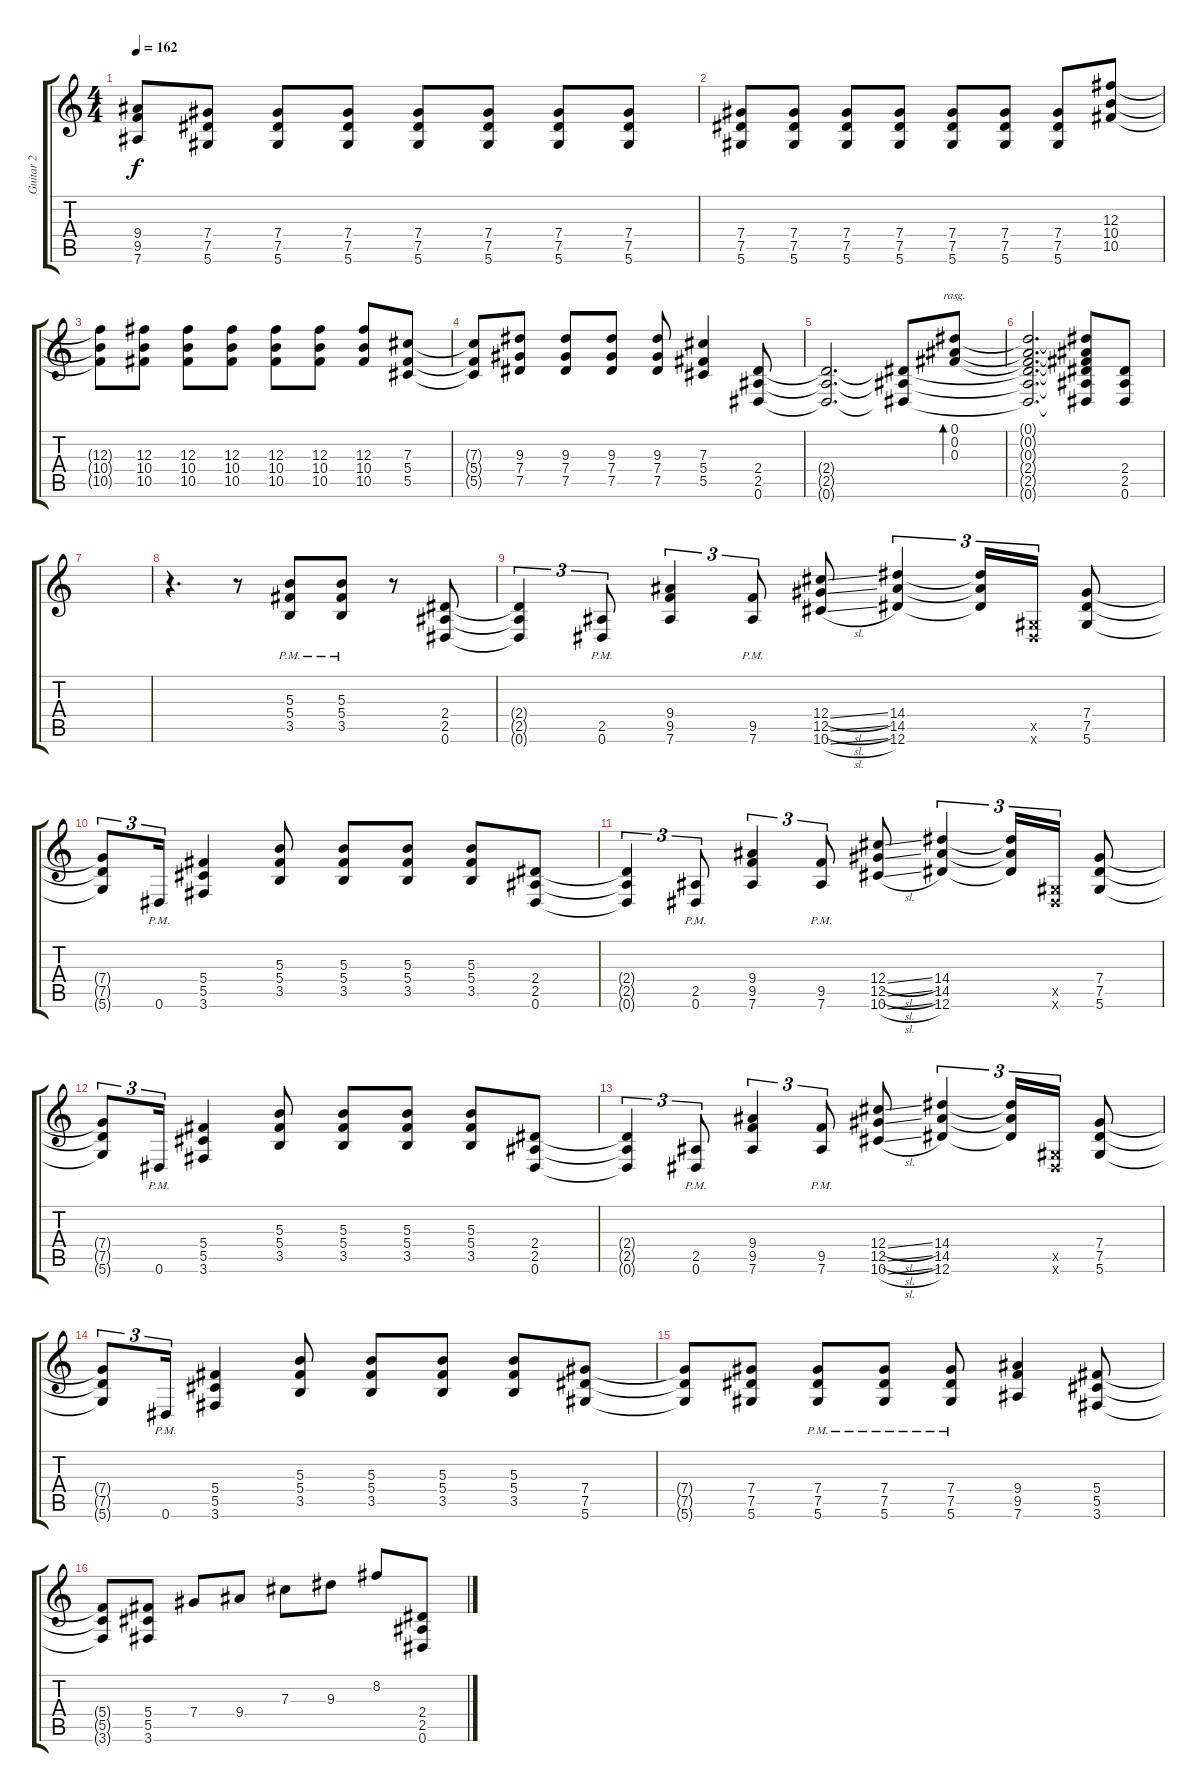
\track ("Guitar 2" "Guitar 2") {instrument distortionguitar}
\staff {score tabs}
\tuning (Eb4 Bb3 Gb3 Db3 Ab2 Eb2) {hide}
\ts (4 4)
\tempo 162
\clef g2
\ks c
(9.4{t} 9.5{t} 7.6{t}).8{dy f} (7.4 7.5 5.6).8 (7.4 7.5 5.6).8 (7.4 7.5 5.6).8 (7.4 7.5 5.6).8 (7.4 7.5 5.6).8 (7.4 7.5 5.6).8 (7.4 7.5 5.6).8 |
(7.4 7.5 5.6).8 (7.4 7.5 5.6).8 (7.4 7.5 5.6).8 (7.4 7.5 5.6).8 (7.4 7.5 5.6).8 (7.4 7.5 5.6).8 (7.4 7.5 5.6).8 (12.3 10.4 10.5).8 |
(12.3{t} 10.4{t} 10.5{t}).8 (12.3 10.4 10.5).8 (12.3 10.4 10.5).8 (12.3 10.4 10.5).8 (12.3 10.4 10.5).8 (12.3 10.4 10.5).8 (12.3 10.4 10.5).8 (7.3 5.4 5.5).8 |
(7.3{t} 5.4{t} 5.5{t}).8 (9.3 7.4 7.5).8 (9.3 7.4 7.5).8 (9.3 7.4 7.5).8 (9.3 7.4 7.5).8 (7.3 5.4 5.5).4 (2.4 2.5 0.6).8 |
(2.4{t} 2.5{t} 0.6{t}).2{d} (2.4{t} 2.5{t} 0.6{t}).8 (0.1 0.2 0.3).8{bd 240 rasg ii} |
(0.1{t} 0.2{t} 0.3{t} 2.4{t} 2.5{t} 0.6{t}).2{d} (0.1{t} 0.2{t} 0.3{t} 2.4{t} 2.5{t} 0.6{t}).8 (2.4 2.5 0.6).8 |
|
r.4{d} r.8 (5.3{pm} 5.4{pm} 3.5{pm}).8 (5.3{pm} 5.4{pm} 3.5{pm}).8 r.8 (2.4 2.5 0.6).8 |
(2.4{t} 2.5{t} 0.6{t}).4{tu (3 2)} (2.5{pm} 0.6{pm}).8{tu (3 2)} (9.4 9.5 7.6).4{tu (3 2)} (9.5{pm} 7.6{pm}).8{tu (3 2)} (12.4{sl} 12.5{sl} 10.6{sl}).8 (14.4 14.5 12.6).4{tu (3 2)} (14.4{t} 14.5{t} 12.6{t}).16{tu (3 2)} (0.5{x} 0.6{x}).16{tu (3 2)} (7.4 7.5 5.6).8 |
(7.4{t} 7.5{t} 5.6{t}).8{tu (3 2)} 0.6{pm}.16{tu (3 2)} (5.4 5.5 3.6).4 (5.3 5.4 3.5).8 (5.3 5.4 3.5).8 (5.3 5.4 3.5).8 (5.3 5.4 3.5).8 (2.4 2.5 0.6).8 |
(2.4{t} 2.5{t} 0.6{t}).4{tu (3 2)} (2.5{pm} 0.6{pm}).8{tu (3 2)} (9.4 9.5 7.6).4{tu (3 2)} (9.5{pm} 7.6{pm}).8{tu (3 2)} (12.4{sl} 12.5{sl} 10.6{sl}).8 (14.4 14.5 12.6).4{tu (3 2)} (14.4{t} 14.5{t} 12.6{t}).16{tu (3 2)} (0.5{x} 0.6{x}).16{tu (3 2)} (7.4 7.5 5.6).8 |
(7.4{t} 7.5{t} 5.6{t}).8{tu (3 2)} 0.6{pm}.16{tu (3 2)} (5.4 5.5 3.6).4 (5.3 5.4 3.5).8 (5.3 5.4 3.5).8 (5.3 5.4 3.5).8 (5.3 5.4 3.5).8 (2.4 2.5 0.6).8 |
(2.4{t} 2.5{t} 0.6{t}).4{tu (3 2)} (2.5{pm} 0.6{pm}).8{tu (3 2)} (9.4 9.5 7.6).4{tu (3 2)} (9.5{pm} 7.6{pm}).8{tu (3 2)} (12.4{sl} 12.5{sl} 10.6{sl}).8 (14.4 14.5 12.6).4{tu (3 2)} (14.4{t} 14.5{t} 12.6{t}).16{tu (3 2)} (0.5{x} 0.6{x}).16{tu (3 2)} (7.4 7.5 5.6).8 |
(7.4{t} 7.5{t} 5.6{t}).8{tu (3 2)} 0.6{pm}.16{tu (3 2)} (5.4 5.5 3.6).4 (5.3 5.4 3.5).8 (5.3 5.4 3.5).8 (5.3 5.4 3.5).8 (5.3 5.4 3.5).8 (7.4 7.5 5.6).8 |
(7.4{t} 7.5{t} 5.6{t}).8 (7.4 7.5 5.6).8 (7.4{pm} 7.5{pm} 5.6{pm}).8 (7.4{pm} 7.5{pm} 5.6{pm}).8 (7.4{pm} 7.5{pm} 5.6{pm}).8 (9.4 9.5 7.6).4 (5.4 5.5 3.6).8 |
(5.4{t} 5.5{t} 3.6{t}).8 (5.4 5.5 3.6).8 7.4.8 9.4.8 7.3.8 9.3.8 8.2.8 (2.4 2.5 0.6).8
